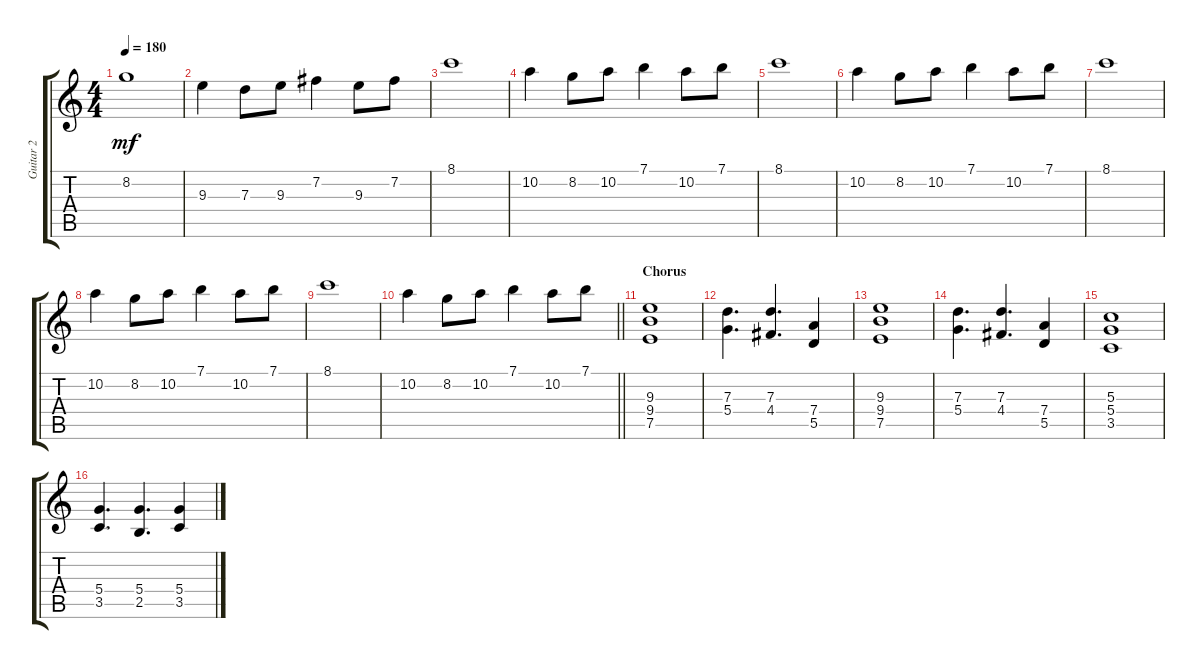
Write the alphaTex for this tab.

\track ("Guitar 2" "Guitar 2") {instrument electricguitarclean}
\staff {score tabs}
\tuning (E4 B3 G3 D3 A2 E2) {hide}
\ts (4 4)
\tempo 180
\clef g2
\ks c
8.2.1{dy mf} |
9.3.4 7.3.8 9.3.8 7.2.4 9.3.8 7.2.8 |
8.1.1 |
10.2.4 8.2.8 10.2.8 7.1.4 10.2.8 7.1.8 |
8.1.1 |
10.2.4 8.2.8 10.2.8 7.1.4 10.2.8 7.1.8 |
8.1.1 |
10.2.4 8.2.8 10.2.8 7.1.4 10.2.8 7.1.8 |
8.1.1 |
\barLineRight lightlight
10.2.4 8.2.8 10.2.8 7.1.4 10.2.8 7.1.8 |
\section ("" "Chorus")
(9.3 9.4 7.5).1 |
(7.3 5.4).4{d} (7.3 4.4).4{d} (7.4 5.5).4 |
(9.3 9.4 7.5).1 |
(7.3 5.4).4{d} (7.3 4.4).4{d} (7.4 5.5).4 |
(5.3 5.4 3.5).1 |
(5.4 3.5).4{d} (5.4 2.5).4{d} (5.4 3.5).4
